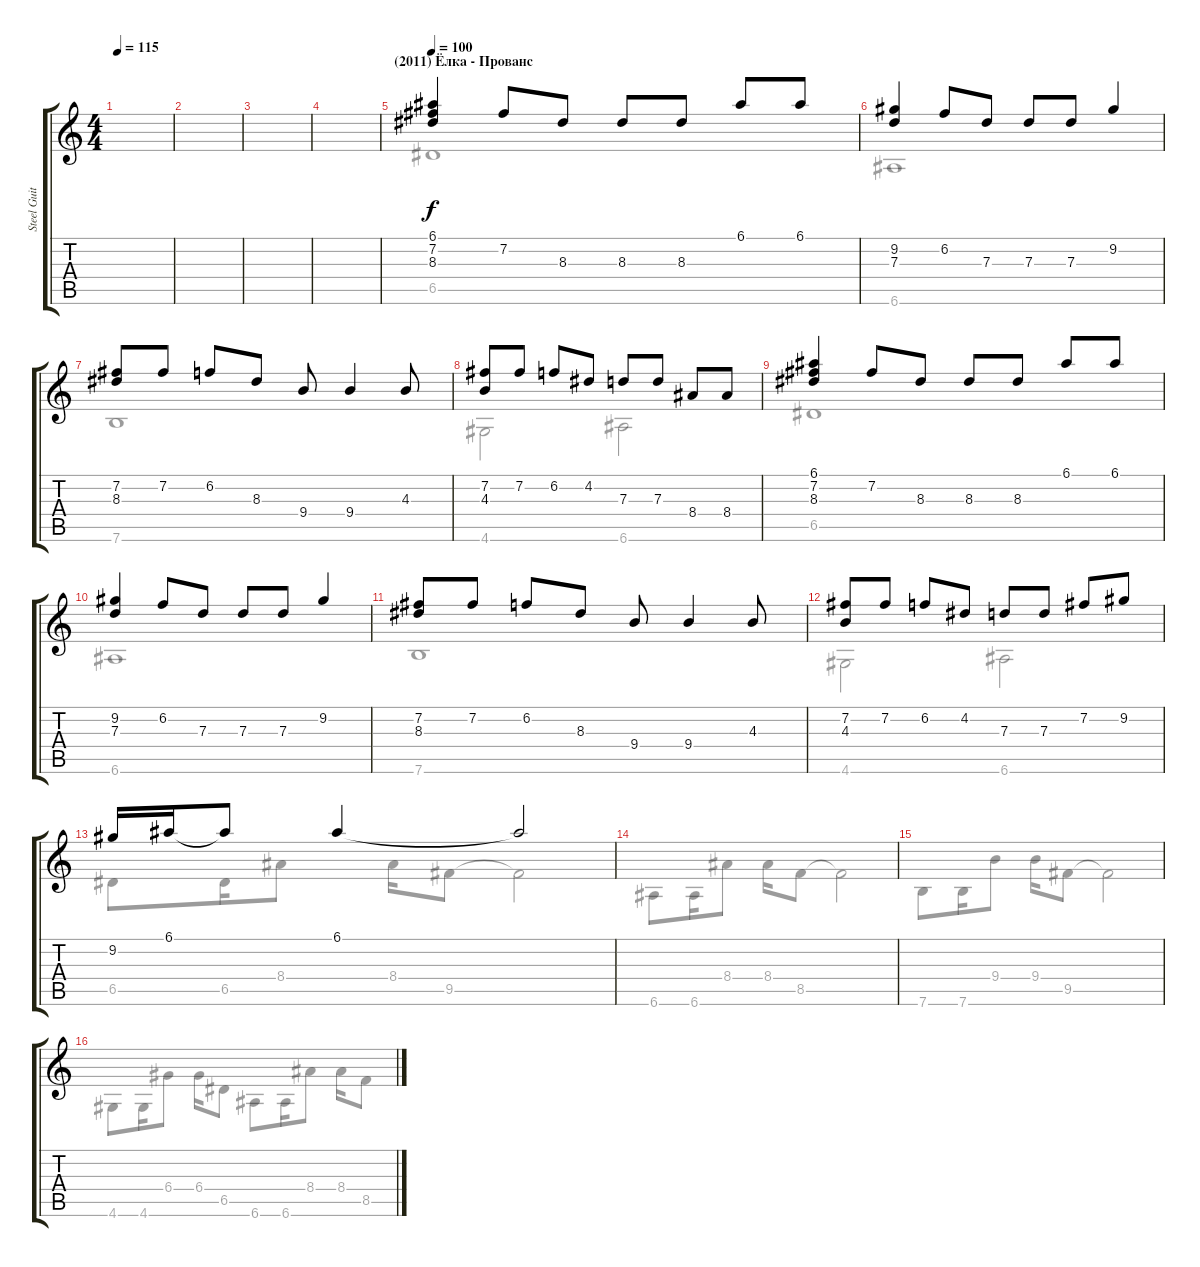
\track ("Steel Guitar" "Steel Guit") {instrument acousticguitarsteel}
\staff {score tabs}
\tuning (E4 B3 G3 D3 A2 E2) {hide}
\voice
\ts (4 4)
\tempo 115
\clef g2
\ks c
|
|
|
|
\section ("" "(2011) Ёлка - Прованс")
\tempo 100
(6.1 7.2 8.3).4 7.2.8 8.3.8 8.3.8 8.3.8 6.1.8 6.1.8 |
(9.2 7.3).4 6.2.8 7.3.8 7.3.8 7.3.8 9.2.4 |
(7.2 8.3).8 7.2.8 6.2.8 8.3.8 9.4.8 9.4.4 4.3.8 |
(7.2 4.3).8 7.2.8 6.2.8 4.2.8 7.3.8 7.3.8 8.4.8 8.4.8 |
(6.1 7.2 8.3).4 7.2.8 8.3.8 8.3.8 8.3.8 6.1.8 6.1.8 |
(9.2 7.3).4 6.2.8 7.3.8 7.3.8 7.3.8 9.2.4 |
(7.2 8.3).8 7.2.8 6.2.8 8.3.8 9.4.8 9.4.4 4.3.8 |
(7.2 4.3).8 7.2.8 6.2.8 4.2.8 7.3.8 7.3.8 7.2.8 9.2.8 |
9.2.16 6.1.16 6.1{t}.8 6.1.4 6.1{t}.2 |
|
|
\voice
\clef g2
\ottava regular
\simile none
\ks c
|
|
|
|
6.5.1 |
6.6.1 |
7.6.1 |
4.6.2 6.6.2 |
6.5.1 |
6.6.1 |
7.6.1 |
4.6.2 6.6.2 |
6.5.8 6.5.16 8.4.8 8.4.16 9.5.8 9.5{t}.2 |
6.6.8 6.6.16 8.4.8 8.4.16 8.5.8 8.5{t}.2 |
7.6.8 7.6.16 9.4.8 9.4.16 9.5.8 9.5{t}.2 |
4.6.8 4.6.16 6.4.8 6.4.16 6.5.8 6.6.8 6.6.16 8.4.8 8.4.16 8.5.8
